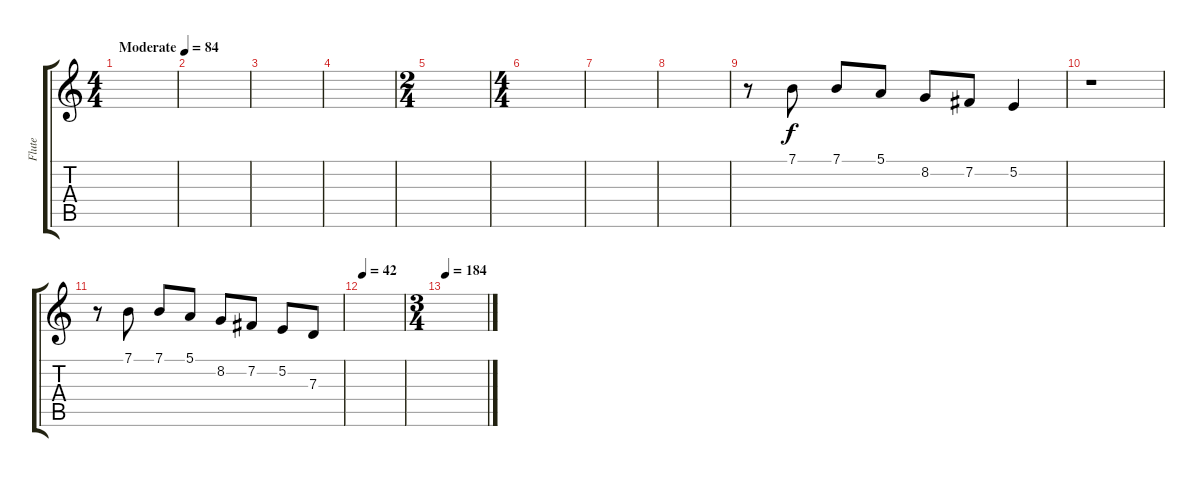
\track ("Flute" "Flute") {instrument flute}
\staff {score tabs}
\tuning (E4 B3 G3 D3 A2 E2) {hide}
\ts (4 4)
\tempo (84 "Moderate")
\clef g2
\ks c
|
|
|
|
\ts (2 4)
|
\ts (4 4)
|
|
|
r.8 7.1.8 7.1.8 5.1.8 8.2.8 7.2.8 5.2.4 |
r.1 |
r.8 7.1.8 7.1.8 5.1.8 8.2.8 7.2.8 5.2.8 7.3.8 |
\tempo 42
|
\ts (3 4)
\tempo 184
